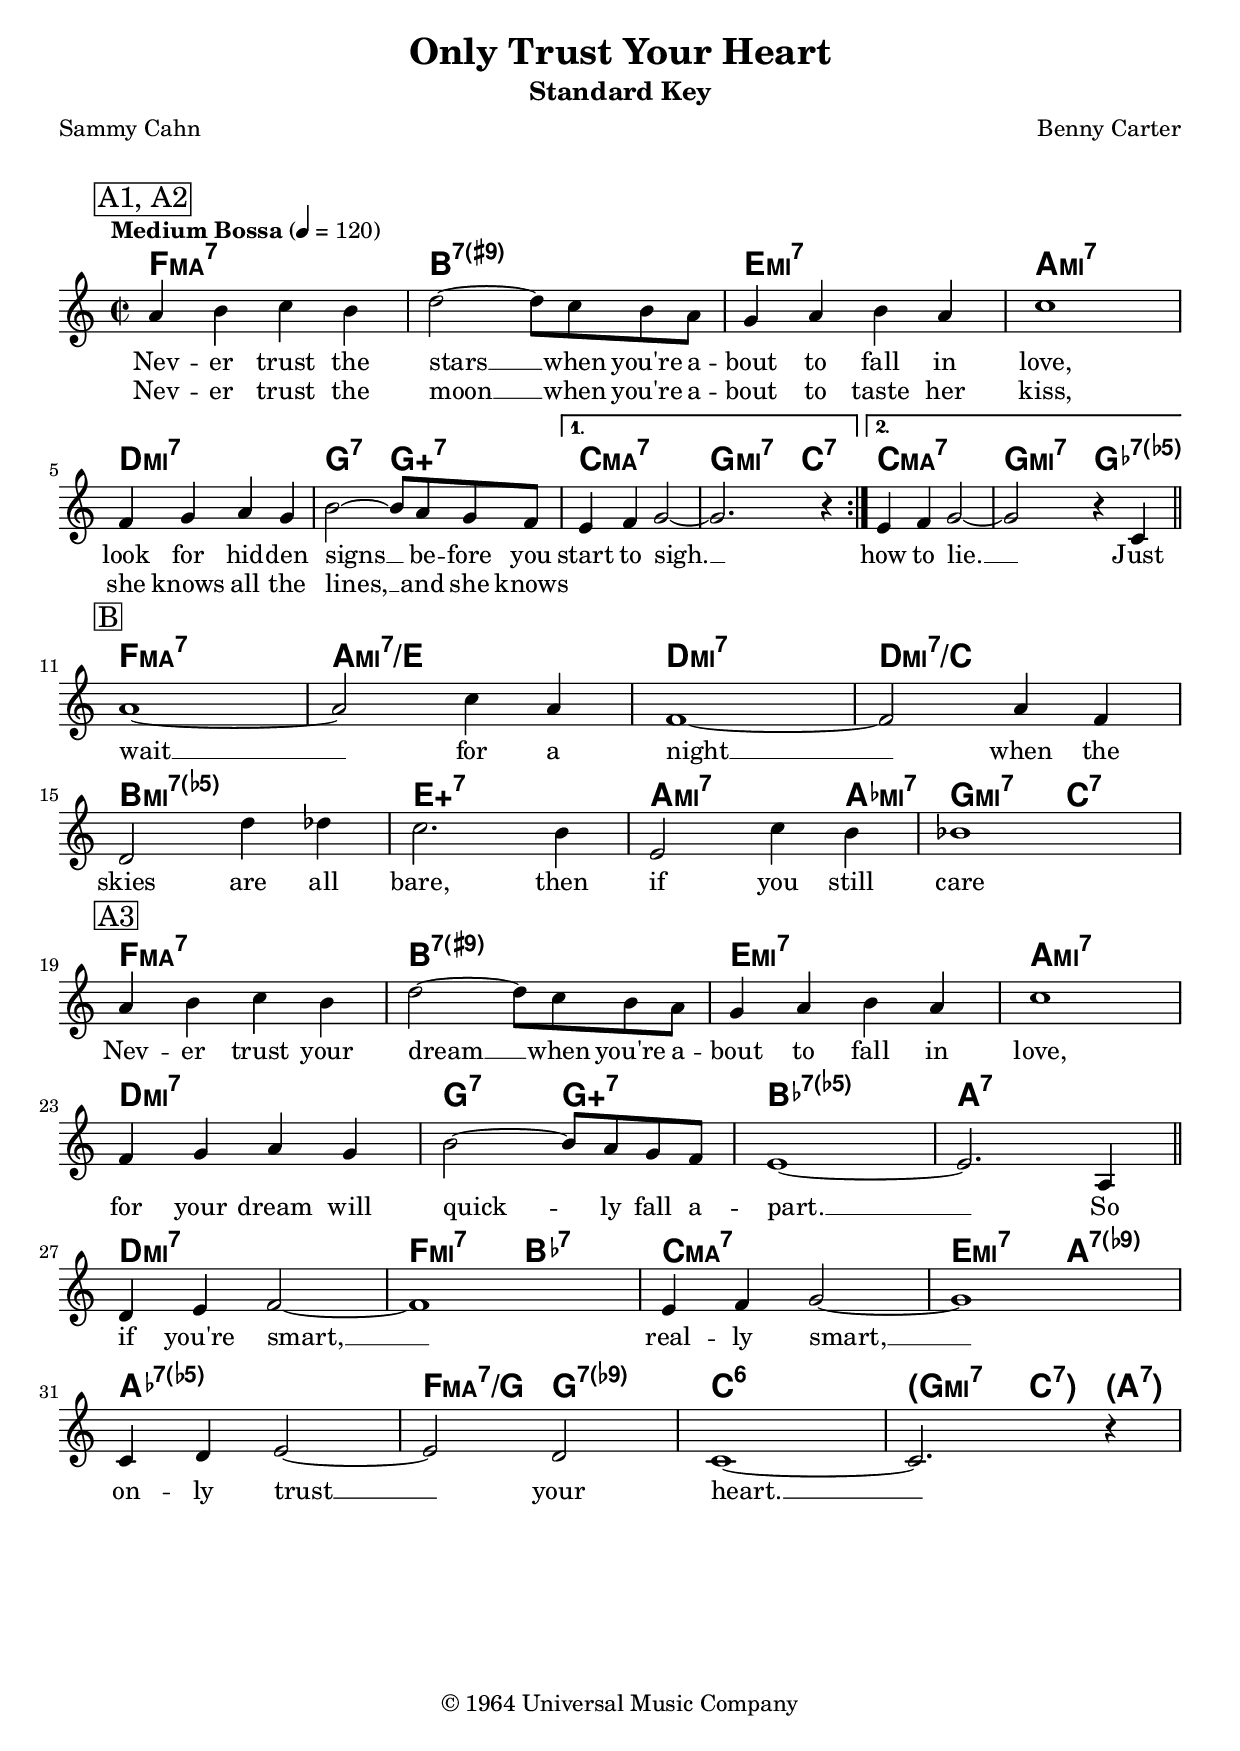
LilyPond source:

\version "2.24.0"

\include "english.ly"

instrument = "Standard Key"
whatKey = c
whatClef = "treble"

objectGenderMale = ##f

%% -*- Mode: LilyPond -*-

\include "lead-sheets.ily"

\header {
  title = "Only Trust Your Heart"
  subtitle = \instrument
  poet = "Sammy Cahn"
  composer = "Benny Carter"
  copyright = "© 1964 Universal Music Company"
}

refrainLyricsAOne = \lyricmode {
  Nev -- er trust the stars __ when you're a -- bout to fall in love,
  look for hid -- den signs __ be -- fore you
}

refrainLyricsAOneEnd = \lyricmode {
  start to sigh. __
}

refrainLyricsATwo =
#(if objectGenderMale
#{
\lyricmode {
  Nev -- er trust the moon __ when you're a -- bout to taste his kiss,
  he knows all the lines, __ and he knows
}
  #}
#{
\lyricmode {
  Nev -- er trust the moon __ when you're a -- bout to taste her kiss,
  she knows all the lines, __ and she knows
}
  #}
  )

refrainLyricsATwoEnd = \lyricmode {
  how to lie. __
}

refrainLyricsBstart = \lyricmode {
  Just
}

refrainLyricsB = \lyricmode {
  wait __ for a night __ when the skies are all bare, then if you still care
}

refrainLyricsAThree = \lyricmode {
  Nev -- er trust your dream __ when you're a -- bout to fall in love,
  for your dream will quick -- ly fall a -- part. __
}


refrainLyricsCoda = \lyricmode {
  So if you're smart, __ real -- ly smart, __ on -- ly trust __ your heart. __
}

refrainChords = \chordmode {
  f1:maj7 b1:7.9+ e1:m7 a1:m7
  d1:m7 g2:7 g2:7.5+ 
  
  c1:maj7 g2:m7 c2:7

  c1:maj7 g2:m7 gf2:7.5-
  
  f1:maj7 a1:m7/e d1:m7 d1:m7/c
  b1:m7.5- e1:7.5+ a2.:m7 af4:m7 g2:m7 c2:7
  
  f1:maj7 b1:7.9+ e1:m7 a1:m7
  d1:m7 g2:7 g2:7.5+ 
  
  bf1:7.5- a1:7 d1:m7 f2:m7 bf2:7
  c1:maj7 e2:m7 a2:7.9- af1:7.5-
  f2:maj7/g g2:7.9- c1:6

  \chordOpenParen{ g2:m7 }
  \chordCloseParen{ c4:7 }
  \chordInsideParens{ a4:7 }
}

refrainMelody = \relative c'' {
  \time 2/2
  \key c \major
  \clef \whatClef
  
  \tempo "Medium Bossa" 4 = 120
  
  \mark \markup { \box "A1, A2" }

  \repeat volta 2 {

  a4 b4 c4 b4 | d2~ d8 c8 b8 a8 | g4 a4 b4 a4 | c1 |
  \break
  f,4 g4 a4 g4 | b2~ b8 a8 g8 f8 | 

  } \alternative {
    { e4 f4 g2~ | g2. r4 | }
    { e4 f4 g2~ | g2 r4 c,4 | }
  }
  \bar "||"

  \mark \markup { \box "B" }

  \break
  a'1~ | a2 c4 a4 | f1~ | f2 a4 f4 |
  \break
  d2 d'4 df4 | c2. b4 | e,2 c'4 b4 | bf1 |
  \break

  \mark \markup { \box "A3" }

  a4 b4 c4 b4 | d2~ d8 c8 b8 a8 | g4 a4 b4 a4 | c1 |
  \break
  f,4 g4 a4 g4 | b2~ b8 a8 g8 f8 | 
  e1~ | e2. a,4 |
  \bar "||"
  \break

  
  d4 e4 f2~ | f1 | e4 f4 g2~ | g1 |
  \break
  c,4 d4 e2~ | e2 d2 | c1~ | c2. r4 |

}

\include "paper.ily"

\markup {
  % Leave a gap after the header
  \vspace #1
}


\score {
  <<
    { \context ChordNames 
      {
      \override ChordName.font-size = #+3
      \override ChordName.font-series = #'bold
      \set chordChanges = ##t
     \transpose c \whatKey {
	\refrainChords
	}
      }
      }
    \new Staff {
      \context Voice = "voiceMelody" { 
	\transpose c \whatKey {
	  \refrainMelody
	  }
	}
    }
    \new Lyrics \lyricsto "voiceMelody"
    {
      <<
      \refrainLyricsAOne
      \new Lyrics {
	\set associatedVoice = "voiceMelody"
	\refrainLyricsATwo }
      >>
      \refrainLyricsAOneEnd
      \refrainLyricsATwoEnd
      \refrainLyricsBstart
      \refrainLyricsB
      \refrainLyricsAThree
      \refrainLyricsCoda
    }
  >>
  \layout { }
}

performanceNotes =
\markup {
  \column {
    \line { \huge { last 8 accordion, vocal chorus, guitar chorus, accordion first 16, } }
    \line { \huge { vocals bridge to end, repeat last 8, vamp } }
  }
}

\include "notes.ily"

